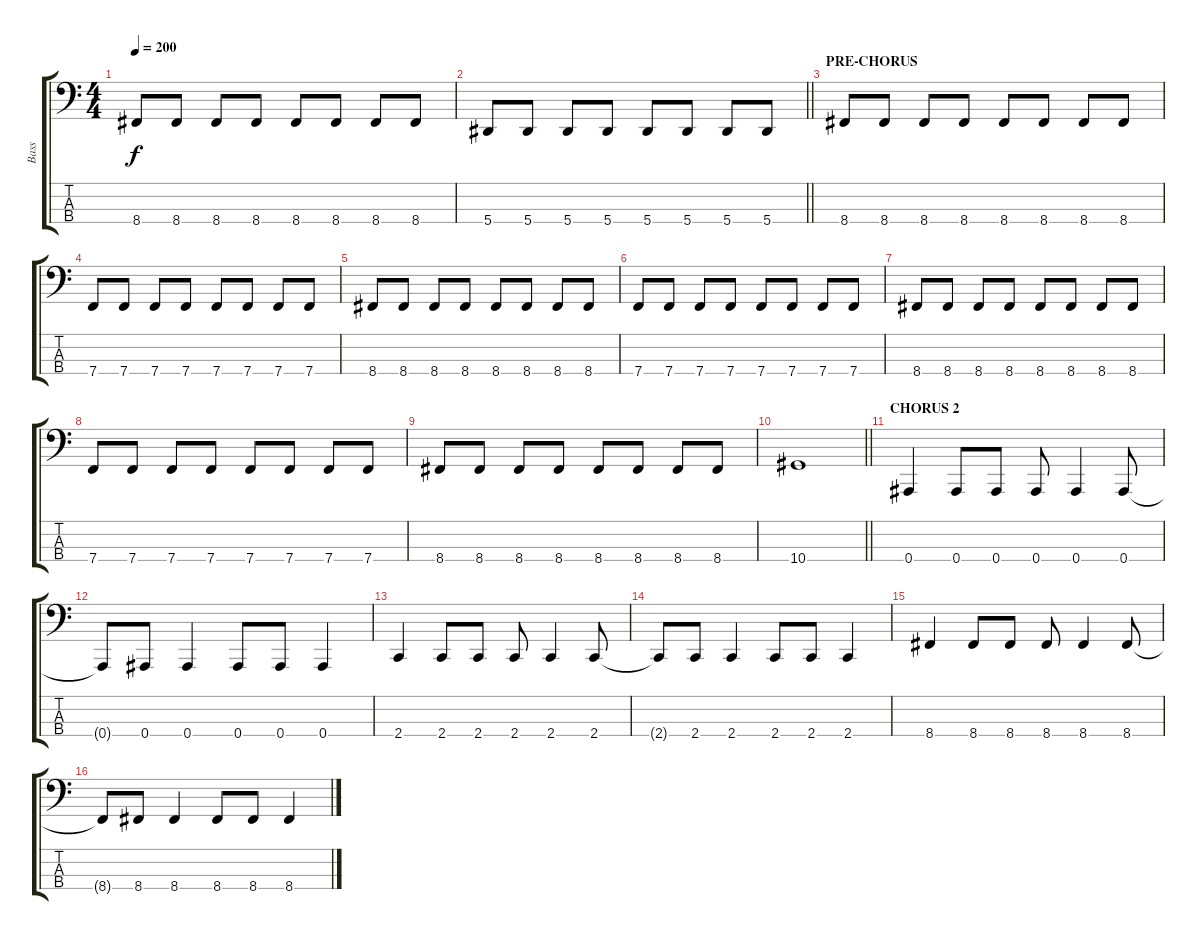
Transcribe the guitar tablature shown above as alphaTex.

\track ("Bass" "Bass") {instrument electricbassfinger}
\staff {score tabs}
\tuning (Eb2 Bb1 F1 Bb0) {hide}
\ts (4 4)
\tempo 200
\clef f4
\ks c
8.4.8{dy f} 8.4.8 8.4.8 8.4.8 8.4.8 8.4.8 8.4.8 8.4.8 |
\barLineRight lightlight
5.4.8 5.4.8 5.4.8 5.4.8 5.4.8 5.4.8 5.4.8 5.4.8 |
\section ("" "PRE-CHORUS")
8.4.8 8.4.8 8.4.8 8.4.8 8.4.8 8.4.8 8.4.8 8.4.8 |
7.4.8 7.4.8 7.4.8 7.4.8 7.4.8 7.4.8 7.4.8 7.4.8 |
8.4.8 8.4.8 8.4.8 8.4.8 8.4.8 8.4.8 8.4.8 8.4.8 |
7.4.8 7.4.8 7.4.8 7.4.8 7.4.8 7.4.8 7.4.8 7.4.8 |
8.4.8 8.4.8 8.4.8 8.4.8 8.4.8 8.4.8 8.4.8 8.4.8 |
7.4.8 7.4.8 7.4.8 7.4.8 7.4.8 7.4.8 7.4.8 7.4.8 |
8.4.8 8.4.8 8.4.8 8.4.8 8.4.8 8.4.8 8.4.8 8.4.8 |
\barLineRight lightlight
10.4.1 |
\section ("" "CHORUS 2")
0.4.4 0.4.8 0.4.8 0.4.8 0.4.4 0.4.8 |
0.4{t}.8 0.4.8 0.4.4 0.4.8 0.4.8 0.4.4 |
2.4.4 2.4.8 2.4.8 2.4.8 2.4.4 2.4.8 |
2.4{t}.8 2.4.8 2.4.4 2.4.8 2.4.8 2.4.4 |
8.4.4 8.4.8 8.4.8 8.4.8 8.4.4 8.4.8 |
8.4{t}.8 8.4.8 8.4.4 8.4.8 8.4.8 8.4.4
